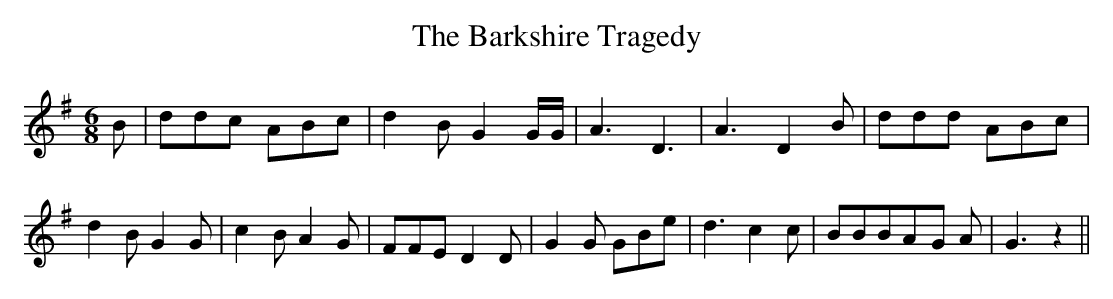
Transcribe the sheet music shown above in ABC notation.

X:1
T:The Barkshire Tragedy
M:6/8
L:1/8
K:G
 B| ddc ABc| d2 B G2 G/2G/2| A3 D3| A3 D2 B| ddd ABc| d2 B G2 G| c2 B A2 G|\
 FFE D2 D| G2 G GBe| d3 c2 c| BBBA-G A| G3 z2||
